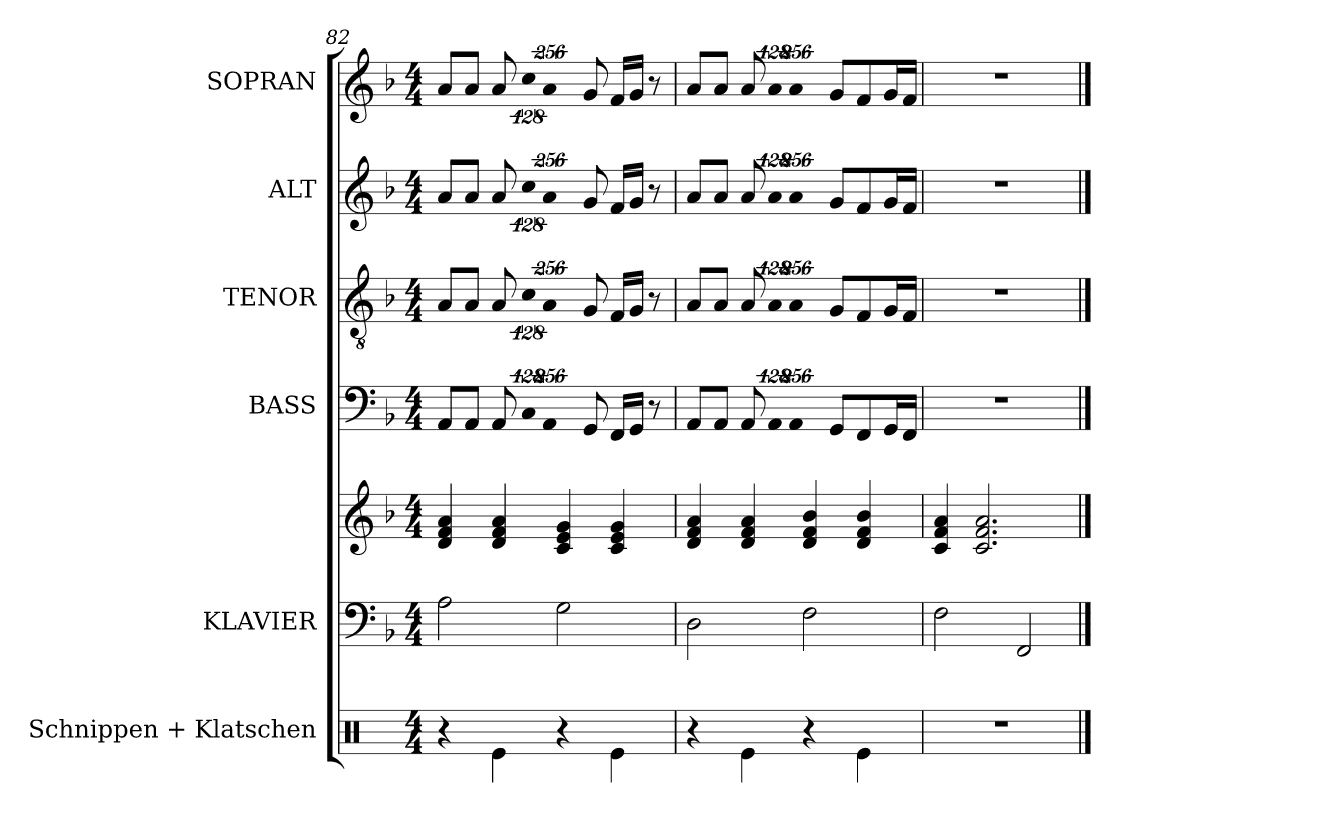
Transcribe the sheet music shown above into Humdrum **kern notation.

**kern	**kern	**kern	**kern	**kern	**kern	**kern
*part6	*part5	*part5	*part4	*part3	*part2	*part1
*staff7	*staff6	*staff5	*staff4	*staff3	*staff2	*staff1
*I"Schnippen + Klatschen	*I"KLAVIER	*	*I"BASS	*I"TENOR	*I"ALT	*I"SOPRAN
*	*I'Klav.	*	*I'B.	*I'T.	*I'A.	*I'S.
*clefX	*clefF4	*clefG2	*clefF4	*clefGv2	*clefG2	*clefG2
*	*	*	*	*ITrd7c12	*	*
*k[]	*k[b-]	*k[b-]	*k[b-]	*k[b-]	*k[b-]	*k[b-]
*C:	*d:	*d:	*d:	*d:	*d:	*d:
*M4/4	*M4/4	*M4/4	*M4/4	*M4/4	*M4/4	*M4/4
=82	=82	=82	=82	=82	=82	=82
4r	2Ai\	4di/ 4fi 4ai	8AAi/L	8AAi/L	8ai/L	8ai/L
.	.	.	8AAi/J	8AAi/J	8ai/J	8ai/J
4Rei\	.	4di/ 4fi 4ai	8AAi/	8AAi/	8ai/	8ai/
!	!	!	!LO:N:vis=8	!LO:N:vis=8	!LO:N:vis=8	!LO:N:vis=8
.	.	.	1024%85Ci/	1024%85Ci\	1024%85cci\	1024%85cci\
!	!	!	!LO:N:vis=4	!LO:N:vis=4	!LO:N:vis=4	!LO:N:vis=4
.	.	.	1024%171AAi/	1024%171AAi/	1024%171ai/	1024%171ai/
4r	2Gi\	4ci/ 4ei 4gi	.	.	.	.
.	.	.	8GGi/	8GGi/	8gi/	8gi/
4Rei\	.	4ci/ 4ei 4gi	16FFi/LL	16FFi/LL	16fi/LL	16fi/LL
.	.	.	16GGi/JJ	16GGi/JJ	16gi/JJ	16gi/JJ
.	.	.	8r	8r	8r	8r
=83	=83	=83	=83	=83	=83	=83
4r	2Di\	4di/ 4fi 4ai	8AAi/L	8AAi/L	8ai/L	8ai/L
.	.	.	8AAi/J	8AAi/J	8ai/J	8ai/J
4Rei\	.	4di/ 4fi 4ai	8AAi/	8AAi/	8ai/	8ai/
!	!	!	!LO:N:vis=8	!LO:N:vis=8	!LO:N:vis=8	!LO:N:vis=8
.	.	.	1024%85AAi/	1024%85AAi/	1024%85ai/	1024%85ai/
!	!	!	!LO:N:vis=4	!LO:N:vis=4	!LO:N:vis=4	!LO:N:vis=4
.	.	.	1024%171AAi/	1024%171AAi/	1024%171ai/	1024%171ai/
4r	2Fi\	4di/ 4fi 4b-i	.	.	.	.
.	.	.	8GGi/L	8GGi/L	8gi/L	8gi/L
4Rei\	.	4di/ 4fi 4b-i	8FFi/	8FFi/	8fi/	8fi/
.	.	.	16GGi/L	16GGi/L	16gi/L	16gi/L
.	.	.	16FFi/JJ	16FFi/JJ	16fi/JJ	16fi/JJ
=84	=84	=84	=84	=84	=84	=84
1r	2Fi\	4ci/ 4fi 4ai	1r	1r	1r	1r
.	.	2.ci/ 2.fi 2.ai	.	.	.	.
.	2FFi/	.	.	.	.	.
==	==	==	==	==	==	==
*-	*-	*-	*-	*-	*-	*-
